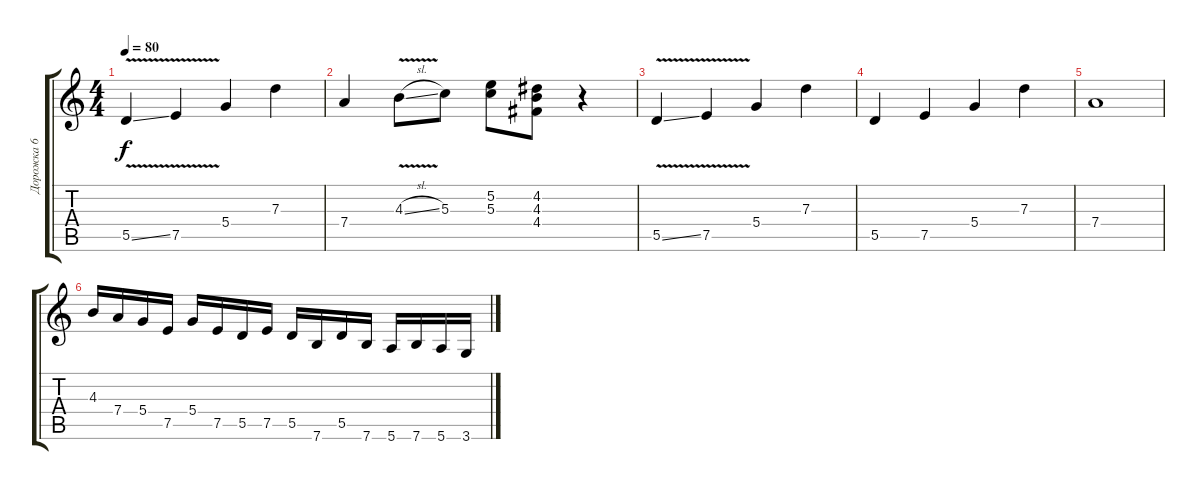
\track ("Дорожка 6" "Дорожка 6") {instrument distortionguitar}
\staff {score tabs}
\tuning (E4 B3 G3 D3 A2 E2) {hide}
\ts (4 4)
\tempo 80
\clef g2
\ks c
5.5{v ss}.4{dy f} 7.5{v}.4 5.4.4 7.3.4 |
7.4.4 4.3{v sl}.8 5.3.8 (5.2 5.3).8 (4.2 4.3 4.4).8 r.4 |
5.5{v ss}.4 7.5{v}.4 5.4.4 7.3.4 |
5.5.4 7.5.4 5.4.4 7.3.4 |
7.4.1 |
4.3.16 7.4.16 5.4.16 7.5.16 5.4.16 7.5.16 5.5.16 7.5.16 5.5.16 7.6.16 5.5.16 7.6.16 5.6.16 7.6.16 5.6.16 3.6.16
